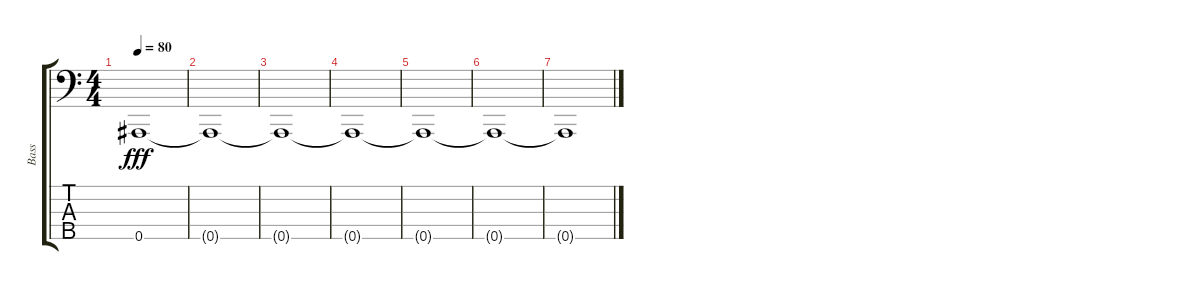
\track ("Bass" "Bass") {instrument electricbassfinger}
\staff {score tabs}
\tuning (Gb2 Db2 Ab1 Eb1 Bb0) {hide}
\ts (4 4)
\tempo 80
\clef f4
\ks c
0.5{t}.1{dy fff} |
0.5{t}.1 |
0.5{t}.1 |
0.5{t}.1 |
0.5{t}.1 |
0.5{t}.1 |
0.5{t}.1
